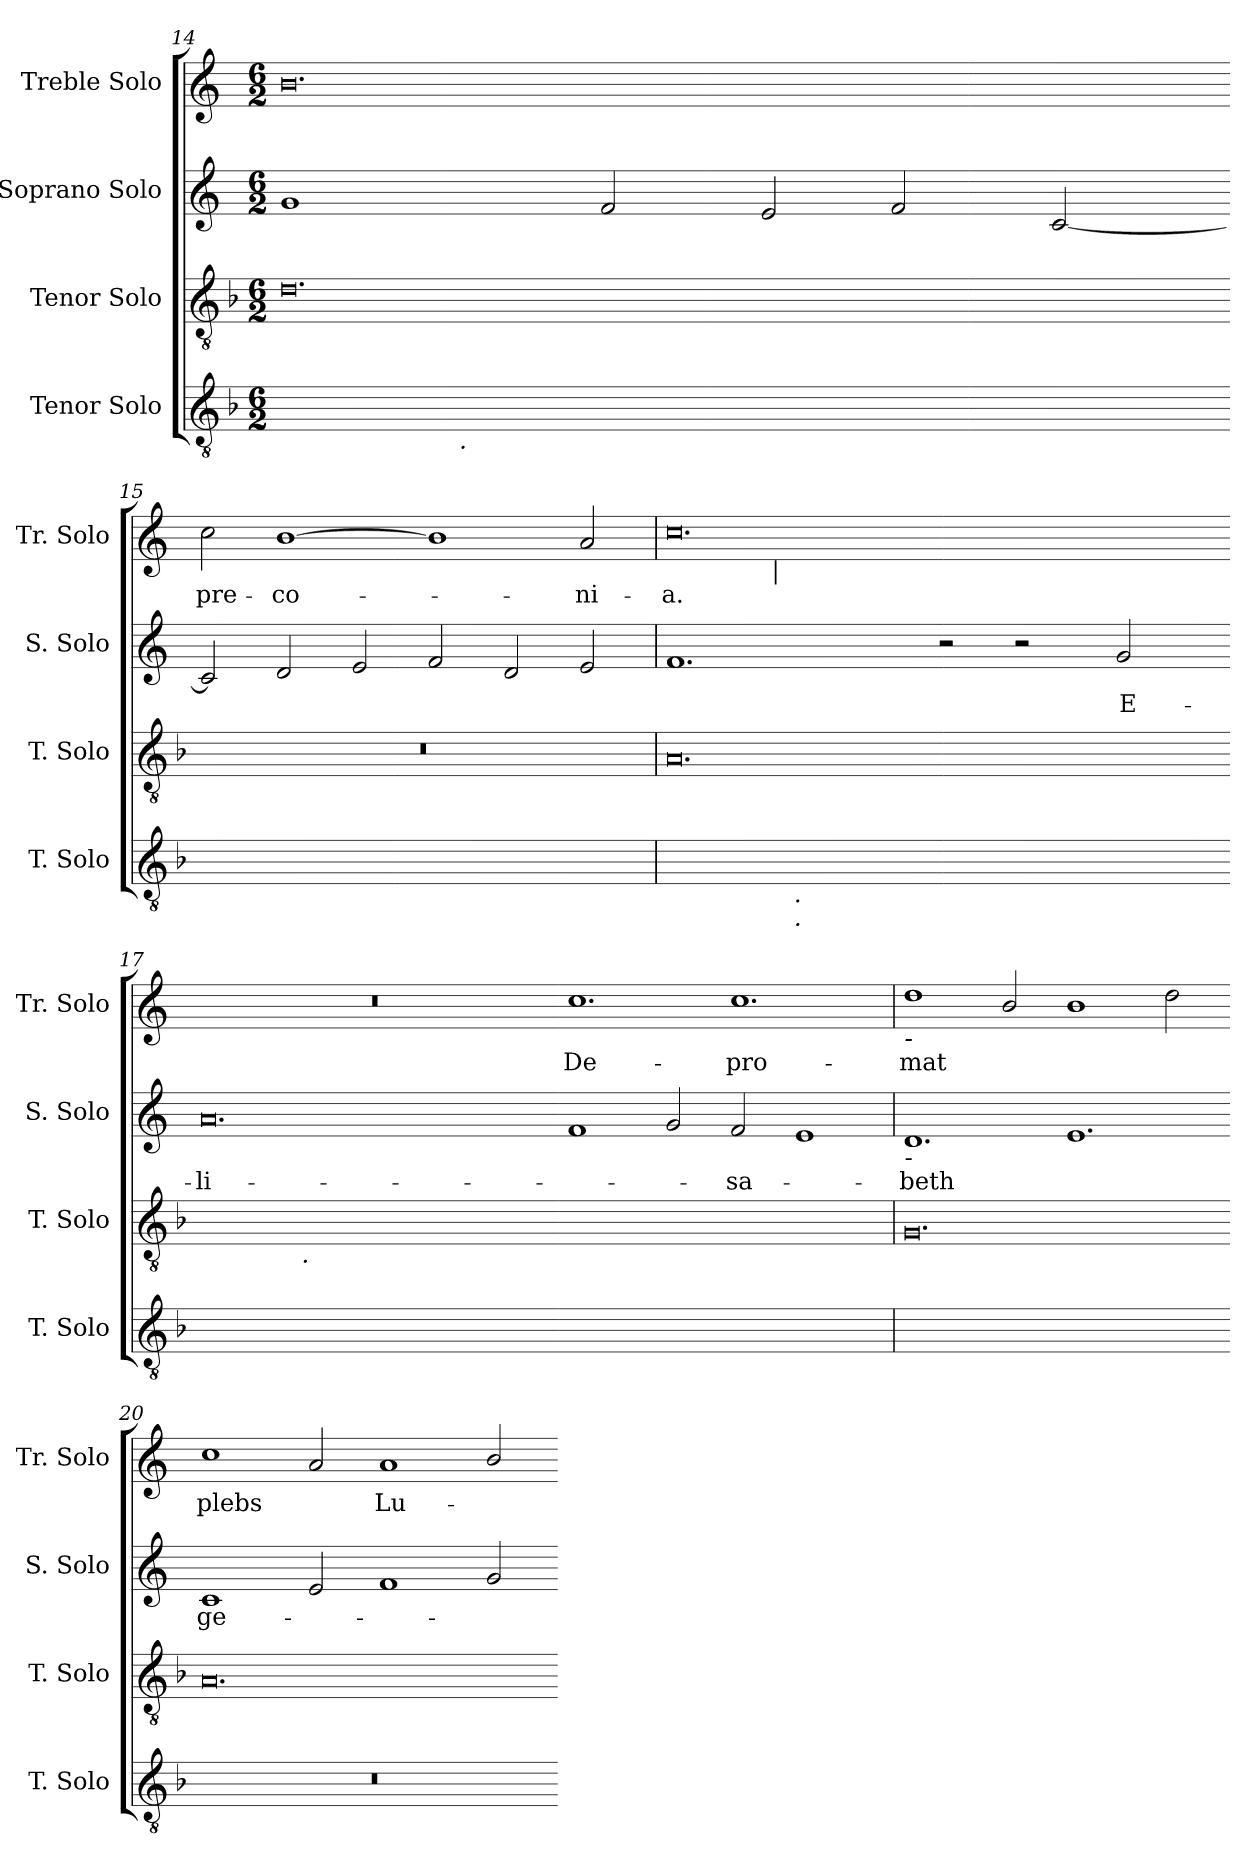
**kern	**kern	**kern	**text	**kern	**text
*part4	*part3	*part2	*part2	*part1	*part1
*staff4	*staff3	*staff2	*staff2	*staff1	*staff1
*I"Tenor Solo	*I"Tenor Solo	*I"Soprano Solo	*	*I"Treble Solo	*
*I'T. Solo	*I'T. Solo	*I'S. Solo	*	*I'Tr. Solo	*
*clefGv2	*clefGv2	*clefG2	*	*clefG2	*
*ITrd7c12	*ITrd7c12	*	*	*	*
*k[b-]	*k[b-]	*k[]	*	*k[]	*
*F:	*F:	*C:	*	*C:	*
*M6/2	*M6/2	*M6/2	*	*M6/2	*
=14	=14	=14	=14	=14	=14
*^	*	*	*	*	*
[<0.GGiyy	4ryy	0.Di	1gi	.	0.bi	.
.	8ryy	.	.	.	.	.
.	32ryy	.	.	.	.	.
.	128ryy	.	.	.	.	.
.	512ryy	.	.	.	.	.
!	!LO:TX:b:i:t=.	!	!	!	!	!
.	1ryy	.	.	.	.	.
.	.	.	2fi/	.	.	.
.	1ryy	.	.	.	.	.
.	.	.	2ei/	.	.	.
.	.	.	2fi/	.	.	.
.	2ryy	.	.	.	.	.
.	.	.	[<2ci/	.	.	.
.	16ryy	.	.	.	.	.
.	64ryy	.	.	.	.	.
.	256.ryy	.	.	.	.	.
=15-	=15-	=15-	=15-	=15-	=15-	=15-
!	!	!LO:N:vis=1	!	!	!	!
*v	*v	*	*	*	*	*
*^	*	*	*	*	*
!	!	!	!	!	!	!LO:LY:b:color=#000000
*v	*v	*	*	*	*	*
0.GGiyy]	0.r	2ci/]	.	2cci\	pre-
!	!	!	!	!	!LO:LY:b:color=#000000
.	.	2di/	.	[<1bi	-co-
.	.	2ei/	.	.	.
.	.	2fi/	.	1bi]	.
.	.	2di/	.	.	.
!	!	!	!	!	!LO:LY:b:color=#000000
.	.	2ei/	.	2ai/	-ni-
=16	=16	=16	=16	=16	=16
!	!	!	!	!	!LO:LY:b:color=#000000
*^	*	*	*	*^	*
[<0.FFiyy	4ryy	0.AAi	1.fi	.	0.cci	4ryy	-a.
.	8ryy	.	.	.	.	8ryy	.
.	16ryy	.	.	.	.	32ryy	.
.	.	.	.	.	.	128ryy	.
.	.	.	.	.	.	512.ryy	.
!	!	!	!	!	!	!LO:TX:b:i:t=|	!
.	.	.	.	.	.	1ryy	.
.	64ryy	.	.	.	.	.	.
.	512ryy	.	.	.	.	.	.
!	!LO:TX:b:i:t=.	!	!	!	!	!	!
!	!LO:TX:b:i:t=.	!	!	!	!	!	!
.	1ryy	.	.	.	.	.	.
.	.	.	.	.	.	1ryy	.
.	1ryy	.	.	.	.	.	.
.	.	.	2r	.	.	.	.
.	.	.	2r	.	.	.	.
.	.	.	.	.	.	2ryy	.
.	2ryy	.	.	.	.	.	.
!	!	!	!	!LO:LY:b:color=#000000	!	!	!
.	.	.	2gi/	E-	.	.	.
.	.	.	.	.	.	16ryy	.
.	32ryy	.	.	.	.	.	.
.	.	.	.	.	.	64ryy	.
.	128..ryy	.	.	.	.	.	.
.	.	.	.	.	.	256ryy	.
.	.	.	.	.	.	1024ryy	.
*v	*v	*	*	*	*v	*v	*
=17-	=17-	=17-	=17-	=17-	=17-
*^	*	*	*	*^	*
!	!	!	!	!LO:LY:b:color=#000000	!LO:N:vis=1	!	!
*v	*v	*^	*	*	*v	*v	*
0.FFiyy_<	[>0.Ciyy	2ryy	0.ai	-li-	0.r	.
.	.	8.ryy	.	.	.	.
!	!	!LO:TX:b:i:t=.	!	!	!	!
.	.	1ryy	.	.	.	.
.	.	1ryy	.	.	.	.
.	.	4ryy	.	.	.	.
.	.	16ryy	.	.	.	.
*	*v	*v	*	*	*	*
=18-	=18-	=18-	=18-	=18-	=18-
*	*^	*	*	*	*
!	!	!	!	!	!	!LO:LY:b:color=#000000
*	*v	*v	*	*	*	*
0.FFiyy]	0.Ciyy]	1fi	.	1.cci	De-
.	.	2gi/	.	.	.
!	!	!	!LO:LY:b:color=#000000	!	!
!	!	!	!	!	!LO:LY:b:color=#000000
.	.	2fi/	-sa-	1.cci	-pro-
.	.	1ei	.	.	.
!!LO:LB:g=z
=19	=19	=19	=19	=19	=19
!LO:N:vis=1	!	!	!	!	!
!	!	!	!LO:LY:b:color=#000000	!	!
!	!	!	!	!LO:TX:b:i:t=-	!
!	!	!LO:TX:b:i:t=-	!	!	!
!	!	!	!	!	!LO:LY:b:color=#000000
0.ryy	0.GGi	1.di	-beth	1ddi	-mat
.	.	.	.	2bi/	.
.	.	1.ei	.	1bi	.
.	.	.	.	2ddi\	.
=20-	=20-	=20-	=20-	=20-	=20-
!LO:N:vis=1	!	!	!	!	!
!	!	!	!LO:LY:b:color=#000000	!	!
!	!	!	!	!	!LO:LY:b:color=#000000
0.r	0.AAi	1ci	ge-	1cci	plebs
.	.	2ei/	.	2ai/	.
!	!	!	!	!	!LO:LY:b:color=#000000
.	.	1fi	.	1ai	Lu-
.	.	2gi/	.	2bi/	.
=-	=-	=-	=-	=-	=-
*-	*-	*-	*-	*-	*-
